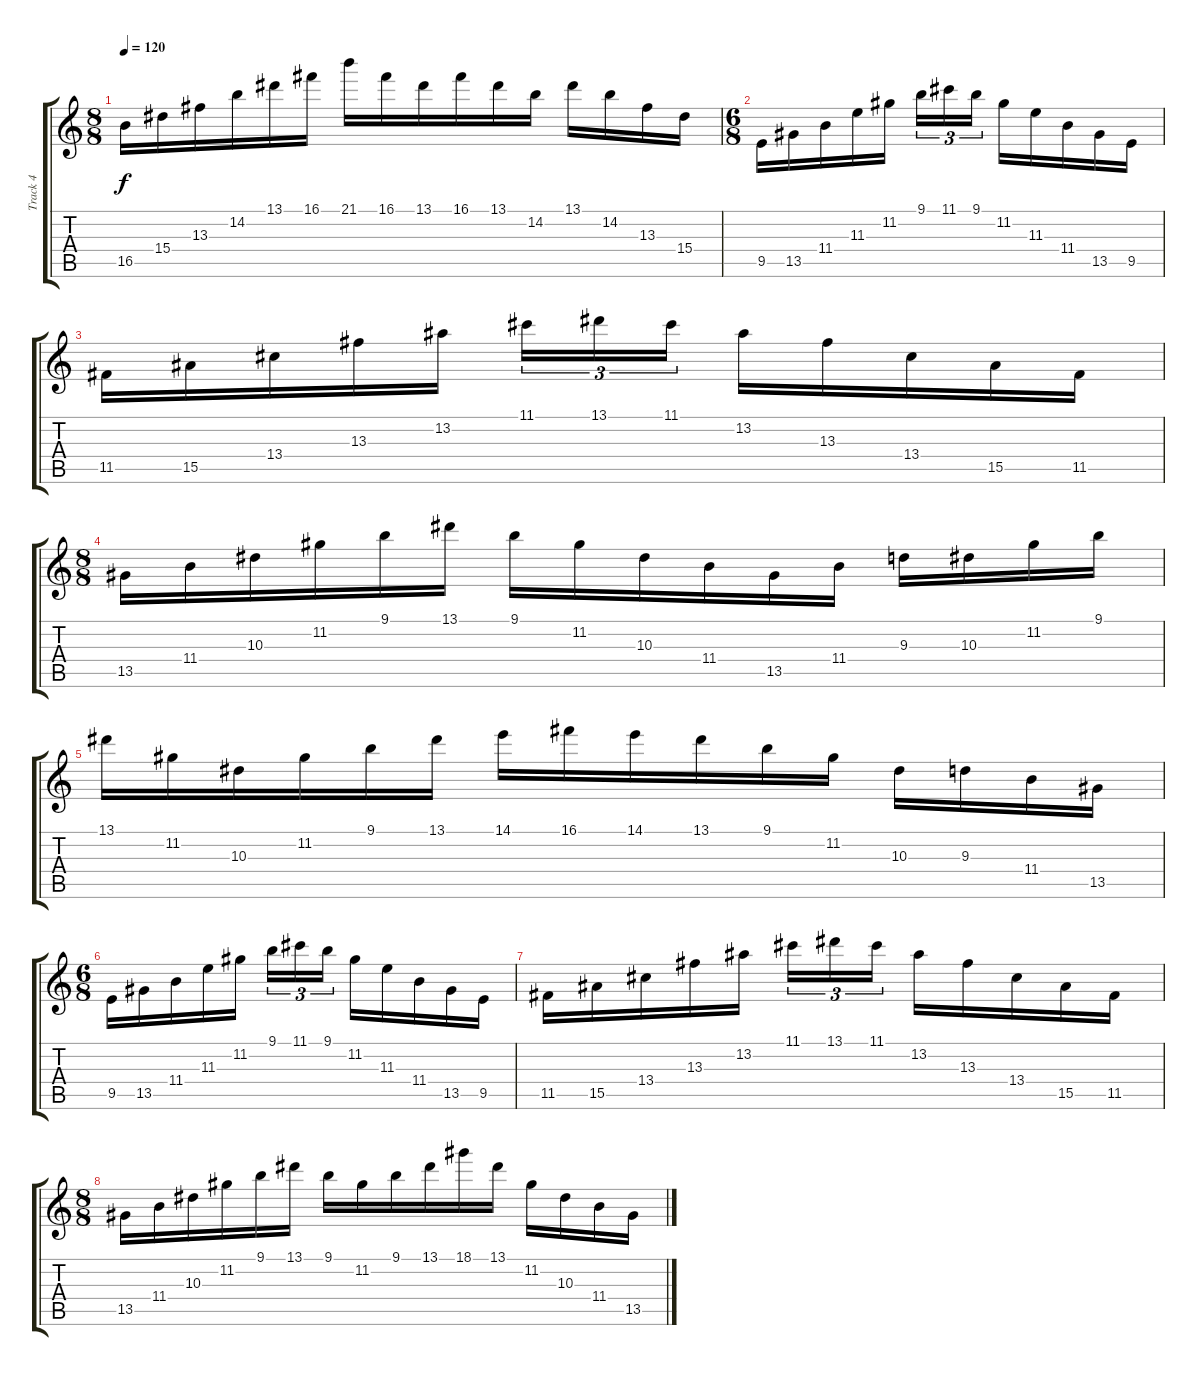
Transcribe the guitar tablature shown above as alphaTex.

\track ("Track 4" "Track 4") {instrument overdrivenguitar}
\staff {score tabs}
\tuning (D4 A3 F3 C3 G2 C2) {hide}
\ts (8 8)
\tempo 120
\clef g2
\ks c
16.5.16{dy f} 15.4.16 13.3.16 14.2.16 13.1.16 16.1.16 21.1.16 16.1.16 13.1.16 16.1.16 13.1.16 14.2.16 13.1.16 14.2.16 13.3.16 15.4.16 |
\ts (6 8)
9.5.16 13.5.16 11.4.16 11.3.16 11.2.16 9.1.16{tu (3 2)} 11.1.16{tu (3 2)} 9.1.16{tu (3 2)} 11.2.16 11.3.16 11.4.16 13.5.16 9.5.16 |
11.5.16 15.5.16 13.4.16 13.3.16 13.2.16 11.1.16{tu (3 2)} 13.1.16{tu (3 2)} 11.1.16{tu (3 2)} 13.2.16 13.3.16 13.4.16 15.5.16 11.5.16 |
\ts (8 8)
13.5.16 11.4.16 10.3.16 11.2.16 9.1.16 13.1.16 9.1.16 11.2.16 10.3.16 11.4.16 13.5.16 11.4.16 9.3.16 10.3.16 11.2.16 9.1.16 |
13.1.16 11.2.16 10.3.16 11.2.16 9.1.16 13.1.16 14.1.16 16.1.16 14.1.16 13.1.16 9.1.16 11.2.16 10.3.16 9.3.16 11.4.16 13.5.16 |
\ts (6 8)
9.5.16 13.5.16 11.4.16 11.3.16 11.2.16 9.1.16{tu (3 2)} 11.1.16{tu (3 2)} 9.1.16{tu (3 2)} 11.2.16 11.3.16 11.4.16 13.5.16 9.5.16 |
11.5.16 15.5.16 13.4.16 13.3.16 13.2.16 11.1.16{tu (3 2)} 13.1.16{tu (3 2)} 11.1.16{tu (3 2)} 13.2.16 13.3.16 13.4.16 15.5.16 11.5.16 |
\ts (8 8)
13.5.16 11.4.16 10.3.16 11.2.16 9.1.16 13.1.16 9.1.16 11.2.16 9.1.16 13.1.16 18.1.16 13.1.16 11.2.16 10.3.16 11.4.16 13.5{ss}.16
